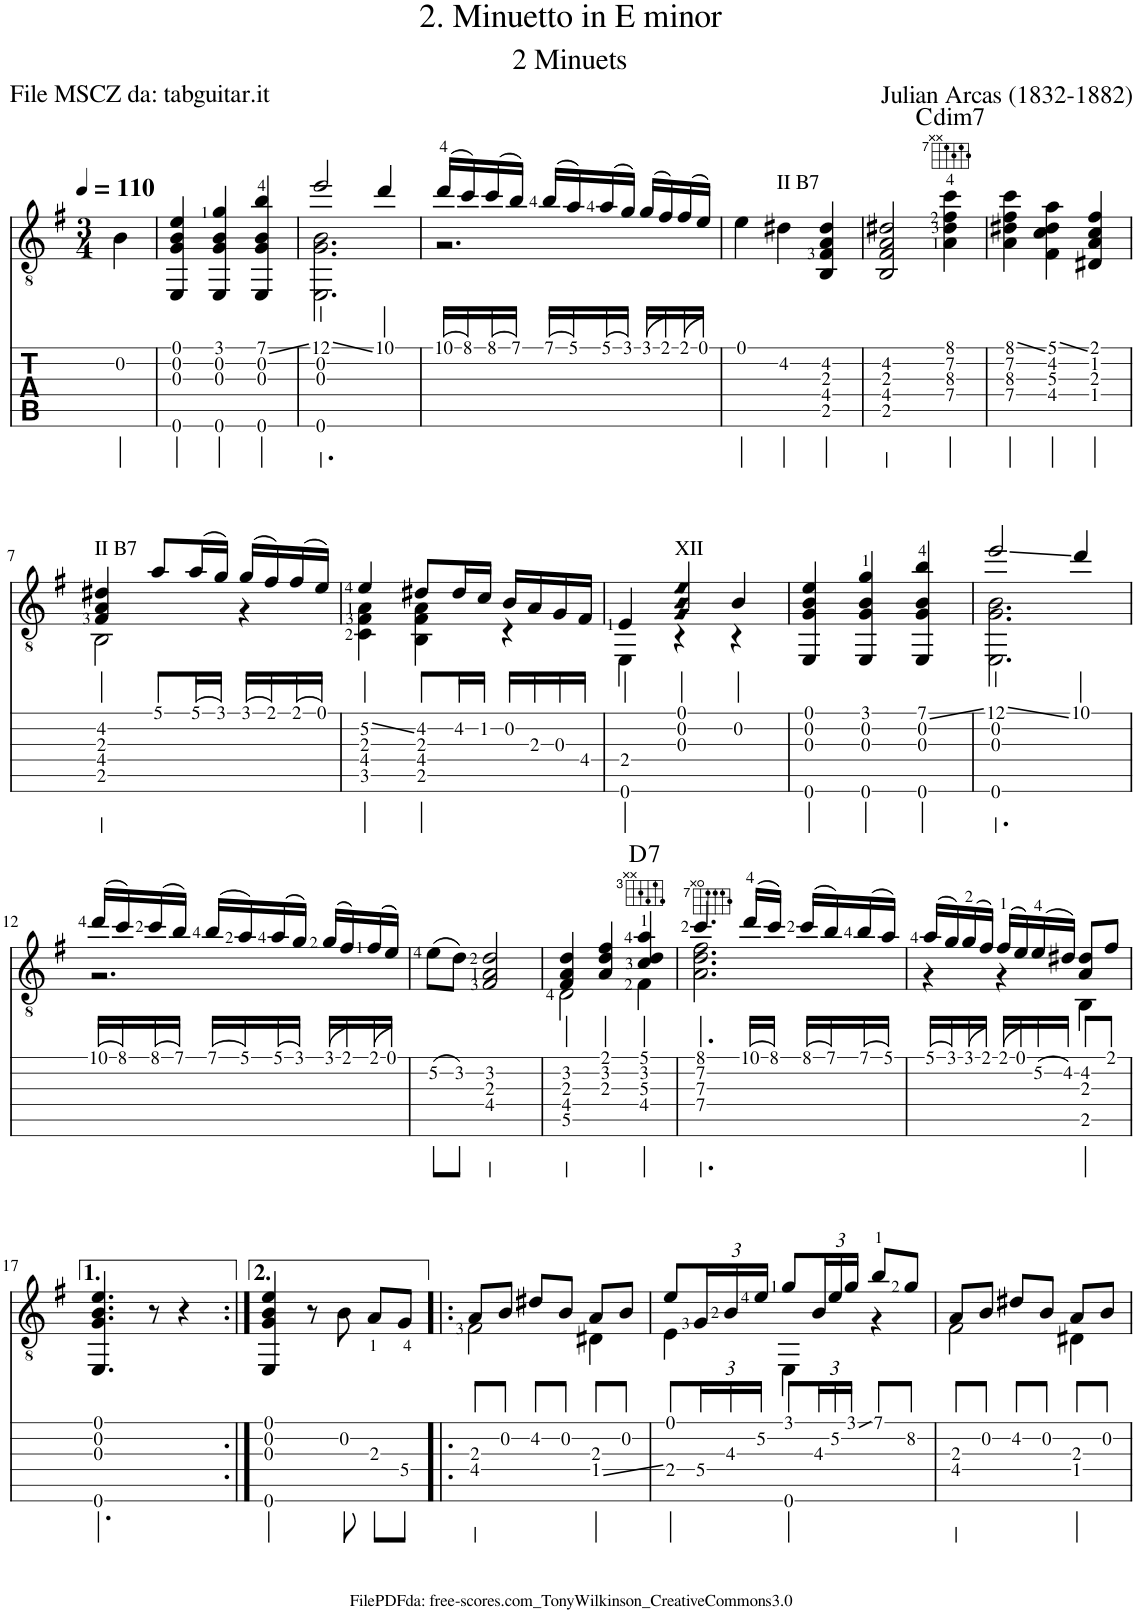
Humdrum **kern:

**kern	**kern	**harte
*part2	*part1	*part1
*staff2	*staff1	*
*I"Chitarra classica (Intavolatura)	*I"Guitar	*
*stria6	*	*
*	*clefGv2	*
*k[f#]	*k[f#]	*
*M3/4	*M3/4	*
*MM110	*MM110	*
=	=	=
4B\	4B\	.
=1	=1	=1
4EE\ 4G\ 4B\ 4e\	4EE/ 4G/ 4B/ 4e/	.
4EE\ 4G\ 4B\ 4g\	4EE/ 4G/ 4B/ 4g/	.
4EE\ 4G\ 4B\ 4b\	4EE/ 4G/ 4B/ 4b/	.
=2	=2	=2
*^	*^	*
2ee/	2.EE\ 2.G\ 2.B\	2ee/	2.EE\ 2.G\ 2.B\	.
4dd/	.	4dd/	.	.
=3	=3	=3	=3	=3
(16dd/LL	2.r	(16dd/LL	2.r	.
16cc/)	.	16cc/)	.	.
(16cc/	.	(16cc/	.	.
16b/JJ)	.	16b/JJ)	.	.
(16b/LL	.	(16b/LL	.	.
16a/)	.	16a/)	.	.
(16a/	.	(16a/	.	.
16g/JJ)	.	16g/JJ)	.	.
(16g/LL	.	(16g/LL	.	.
16f#/)	.	16f#/)	.	.
(16f#/	.	(16f#/	.	.
16e/JJ)	.	16e/JJ)	.	.
*v	*v	*	*	*
*	*v	*v	*
=4	=4	=4
4e\	4e\	.
!	!LO:TX:a:t=II B7	!
4d#X\	4d#X\	.
4BB\ 4F#\ 4A\ 4d#\	4BB/ 4F#/ 4A/ 4d#/	.
=5	=5	=5
2BB\ 2F#\ 2A\ 2d#X\	2BB/ 2F#/ 2A/ 2d#X/	.
!	!	!LO:H:kt=dim7
4A\ 4d#\ 4f#\ 4cc\	4A\ 4d#\ 4f#\ 4cc\	C:dim7
=6	=6	=6
4A\ 4d#X\ 4f#\ 4cc\	4A\ 4d#X\ 4f#\ 4cc\	.
4F#\ 4c\ 4d#\ 4a\	4F#\ 4c\ 4d#\ 4a\	.
4D#X\ 4A\ 4c\ 4f#\	4D#X/ 4A/ 4c/ 4f#/	.
!!LO:LB:g=z
=7	=7	=7
*^	*^	*
!	!	!LO:TX:a:t=II B7	!	!
4F#/ 4A/ 4d#X/	2BB\	4F#/ 4A/ 4d#X/	2BB\	.
8a/L	.	8a/L	.	.
(16a/L	.	(16a/L	.	.
16g/JJ)	.	16g/JJ)	.	.
(16g/LL	4r	(16g/LL	4r	.
16f#/)	.	16f#/)	.	.
(16f#/	.	(16f#/	.	.
16e/JJ)	.	16e/JJ)	.	.
=8	=8	=8	=8	=8
4e/	4C\ 4F#\ 4A\	4e/	4C\ 4F#\ 4A\	.
8d#X/L	4BB\ 4F#\ 4A\	8d#X/L	4BB\ 4F#\ 4A\	.
16d#/L	.	16d#/L	.	.
16c/JJ	.	16c/JJ	.	.
16B/LL	4r	16B/LL	4r	.
16A/	.	16A/	.	.
16G/	.	16G/	.	.
16F#/JJ	.	16F#/JJ	.	.
=9	=9	=9	=9	=9
4E/	4EE\	4E/	4EE\	.
!	!	!LO:TX:a:t=XII	!	!
!LO:N:n=1:head=diamond	!	!	!	!
!LO:N:n=2:head=diamond	!	!	!	!
!LO:N:n=3:head=diamond	!	!LO:N:n=1:head=diamond	!	!
!	!	!LO:N:n=2:head=diamond	!	!
!	!	!LO:N:n=3:head=diamond	!	!
4G/ 4B/ 4e/	4r	4G/ 4B/ 4e/	4r	.
4B/	4r	4B/	4r	.
*v	*v	*	*	*
*	*v	*v	*
=10	=10	=10
4EE\ 4G\ 4B\ 4e\	4EE/ 4G/ 4B/ 4e/	.
4EE\ 4G\ 4B\ 4g\	4EE/ 4G/ 4B/ 4g/	.
4EE\ 4G\ 4B\ 4b\	4EE/ 4G/ 4B/ 4b/	.
=11	=11	=11
*^	*^	*
2ee/	2.EE\ 2.G\ 2.B\	2ee/	2.EE\ 2.G\ 2.B\	.
4dd/	.	4dd/	.	.
!!LO:LB:g=z	!!
=12	=12	=12	=12	=12
(16dd/LL	2.r	(16dd/LL	2.r	.
16cc/)	.	16cc/)	.	.
(16cc/	.	(16cc/	.	.
16b/JJ)	.	16b/JJ)	.	.
(16b/LL	.	(16b/LL	.	.
16a/)	.	16a/)	.	.
(16a/	.	(16a/	.	.
16g/JJ)	.	16g/JJ)	.	.
(16g/LL	.	(16g/LL	.	.
16f#/)	.	16f#/)	.	.
(16f#/	.	(16f#/	.	.
16e/JJ)	.	16e/JJ)	.	.
*v	*v	*	*	*
*	*v	*v	*
=13	=13	=13
(8e\L	(8e\L	.
8d\J)	8d\J)	.
2F#\ 2A\ 2d\	2F#/ 2A/ 2d/	.
=14	=14	=14
*^	*^	*
4F#/ 4A/ 4d/	2D\	4F#/ 4A/ 4d/	2D\	.
4A/ 4d/ 4f#/	.	4A/ 4d/ 4f#/	.	.
!	!	!	!	!LO:H:kt=7
4c/ 4d/ 4a/	4F#\	4c/ 4d/ 4a/	4F#\	D:7
=15	=15	=15	=15	=15
4.cc/	2.A\ 2.d\ 2.f#\	4.cc/	2.A\ 2.d\ 2.f#\	.
(16dd/LL	.	(16dd/LL	.	.
16cc/JJ)	.	16cc/JJ)	.	.
(16cc/LL	.	(16cc/LL	.	.
16b/)	.	16b/)	.	.
(16b/	.	(16b/	.	.
16a/JJ)	.	16a/JJ)	.	.
=16	=16	=16	=16	=16
(16a/LL	4r	(16a/LL	4r	.
16g/)	.	16g/)	.	.
(16g/	.	(16g/	.	.
16f#/JJ)	.	16f#/JJ)	.	.
(16f#/LL	4r	(16f#/LL	4r	.
16e/)	.	16e/)	.	.
(16e/	.	(16e/	.	.
16d#X/JJ)	.	16d#X/JJ)	.	.
8A/ 8d#/L	4BB\	8A/ 8d#/L	4BB\	.
8f#/J	.	8f#/J	.	.
*v	*v	*	*	*
*	*v	*v	*
!!LO:LB:g=z
=17	=17	=17
4.EE\ 4.G\ 4.B\ 4.e\	4.EE/ 4.G/ 4.B/ 4.e/	.
8r	8r	.
4r	4r	.
=18:|!	=18:|!	=18:|!
4EE\ 4G\ 4B\ 4e\	4EE/ 4G/ 4B/ 4e/	.
8r	8r	.
8B\	8B\	.
8A\L	8A/L	.
8G\J	8G/J	.
=19!|:	=19!|:	=19!|:
*^	*^	*
8A/L	2F#\	8A/L	2F#\	.
8B/J	.	8B/J	.	.
8d#X/L	.	8d#X/L	.	.
8B/J	.	8B/J	.	.
8A/L	4D#X\	8A/L	4D#X\	.
8B/J	.	8B/J	.	.
=20	=20	=20	=20	=20
8e/L	4E\	8e/L	4E\	.
*Xbrackettup	*	*Xbrackettup	*	*
24G/L	.	24G/L	.	.
24B/	.	24B/	.	.
24e/JJ	.	24e/JJ	.	.
8g/L	4EE\	8g/L	4EE\	.
24B/L	.	24B/L	.	.
24e/	.	24e/	.	.
24g/JJ	.	24g/JJ	.	.
8b/L	4r	8b/L	4r	.
8g/J	.	8g/J	.	.
=21	=21	=21	=21	=21
8A/L	2F#\	8A/L	2F#\	.
8B/J	.	8B/J	.	.
8d#X/L	.	8d#X/L	.	.
8B/J	.	8B/J	.	.
8A/L	4D#X\	8A/L	4D#X\	.
8B/J	.	8B/J	.	.
*v	*v	*	*	*
*	*v	*v	*
=	=	=
*-	*-	*-
